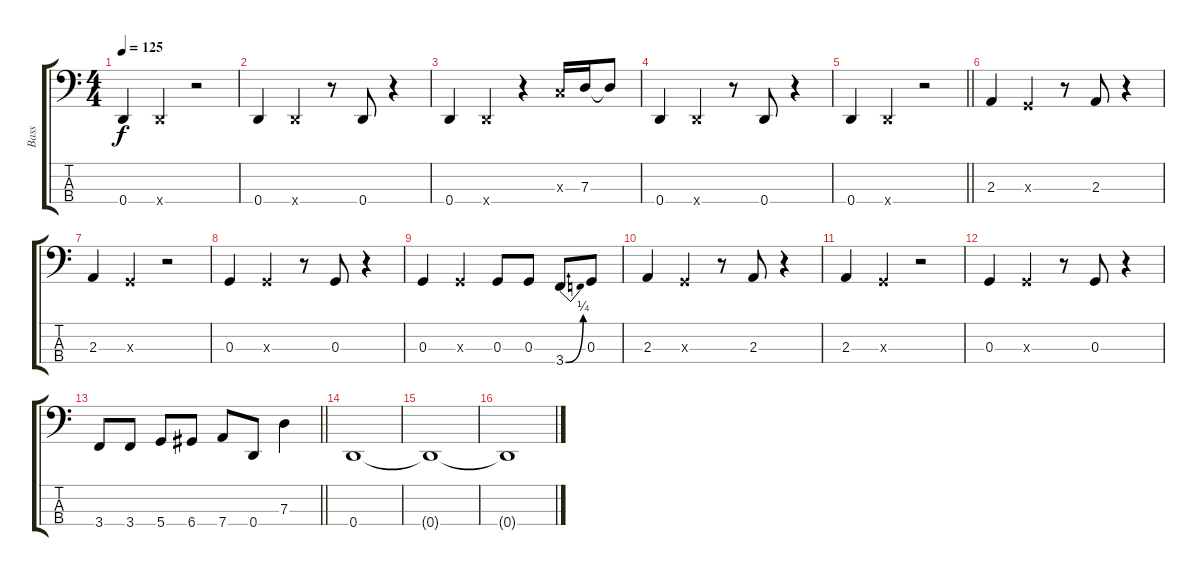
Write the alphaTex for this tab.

\track ("Bass" "Bass") {instrument electricbassfinger}
\staff {score tabs}
\tuning (F2 C2 G1 D1) {hide}
\ts (4 4)
\tempo 125
\clef f4
\ks c
0.4.4{dy f} 0.4{x}.4 r.2 |
0.4.4 0.4{x}.4 r.8 0.4.8 r.4 |
0.4.4 0.4{x}.4 r.4{instrument slapbass1} 5.3{x}.16 7.3.16 7.3{t}.8 |
0.4.4 0.4{x}.4 r.8 0.4.8{instrument electricbassfinger} r.4 |
\barLineRight lightlight
0.4.4 0.4{x}.4 r.2 |
2.3.4 0.3{x}.4 r.8 2.3.8 r.4 |
2.3.4 0.3{x}.4 r.2 |
0.3.4 0.3{x}.4 r.8 0.3.8 r.4 |
0.3.4 0.3{x}.4 0.3.8 0.3.8 3.4{be (bend 0 0 60 1)}.8 0.3.8 |
2.3.4 0.3{x}.4 r.8 2.3.8 r.4 |
2.3.4 0.3{x}.4 r.2 |
0.3.4 0.3{x}.4 r.8 0.3.8 r.4 |
\barLineRight lightlight
3.4.8 3.4.8 5.4.8 6.4.8 7.4.8 0.4.8 7.3.4 |
0.4.1 |
0.4{t}.1 |
0.4{t}.1
